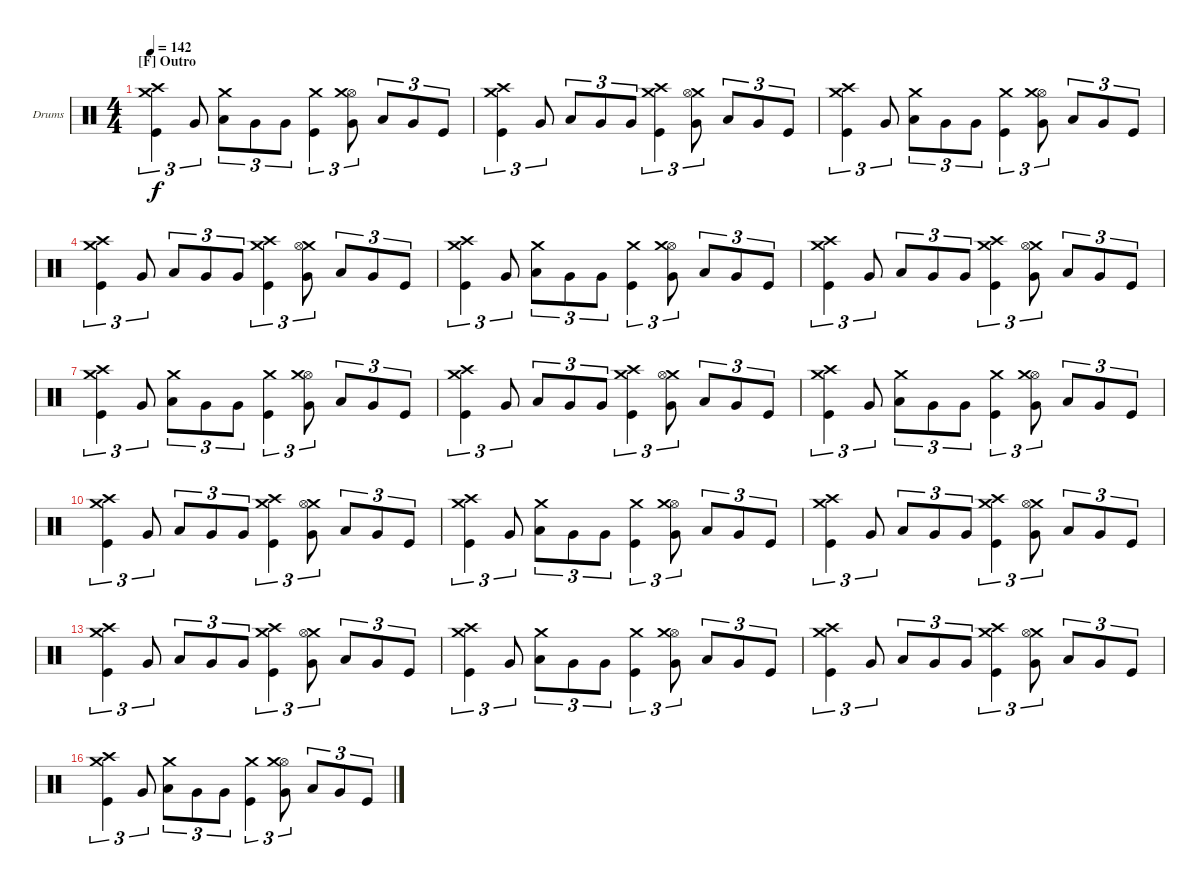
\bracketExtendMode nobrackets
\firstSystemTrackNameOrientation horizontal
\otherSystemsTrackNameOrientation horizontal
\defaultBarNumberDisplay FirstOfSystem
\track ("Drumkit" "Drums") {instrument percussion}
\staff {score}
\articulation defaults
\ts (4 4)
\section ("F" "Outro")
\tempo 142
\clef neutral
\ks c
("Kick (hit)" "Crash medium (hit)" "Crash high (hit)").4{tu (3 2) dy f beam split} "Very Low Tom (hit)".8{tu (3 2)} ("Low Tom (hit)" "Crash medium (hit)").8{tu (3 2)} "Very Low Tom (hit)".8{tu (3 2)} "Very Low Tom (hit)".8{tu (3 2)} ("Kick (hit)" "Crash medium (hit)").4{tu (3 2)} ("Very Low Tom (hit)" "Hi-Hat (open)" "Crash medium (hit)").8{tu (3 2)} "Low Tom (hit)".8{tu (3 2)} "Very Low Tom (hit)".8{tu (3 2)} "Kick (hit)".8{tu (3 2)} |
("Kick (hit)" "Crash medium (hit)" "Crash high (hit)").4{tu (3 2) beam split} "Very Low Tom (hit)".8{tu (3 2)} "Low Tom (hit)".8{tu (3 2)} "Very Low Tom (hit)".8{tu (3 2)} "Very Low Tom (hit)".8{tu (3 2)} ("Kick (hit)" "Crash high (hit)" "Crash medium (hit)").4{tu (3 2)} ("Very Low Tom (hit)" "Crash medium (hit)" "Hi-Hat (open)").8{tu (3 2)} "Low Tom (hit)".8{tu (3 2)} "Very Low Tom (hit)".8{tu (3 2)} "Kick (hit)".8{tu (3 2)} |
("Kick (hit)" "Crash medium (hit)" "Crash high (hit)").4{tu (3 2) beam split} "Very Low Tom (hit)".8{tu (3 2)} ("Low Tom (hit)" "Crash medium (hit)").8{tu (3 2)} "Very Low Tom (hit)".8{tu (3 2)} "Very Low Tom (hit)".8{tu (3 2)} ("Kick (hit)" "Crash medium (hit)").4{tu (3 2)} ("Very Low Tom (hit)" "Hi-Hat (open)" "Crash medium (hit)").8{tu (3 2)} "Low Tom (hit)".8{tu (3 2)} "Very Low Tom (hit)".8{tu (3 2)} "Kick (hit)".8{tu (3 2)} |
("Kick (hit)" "Crash medium (hit)" "Crash high (hit)").4{tu (3 2) beam split} "Very Low Tom (hit)".8{tu (3 2)} "Low Tom (hit)".8{tu (3 2)} "Very Low Tom (hit)".8{tu (3 2)} "Very Low Tom (hit)".8{tu (3 2)} ("Kick (hit)" "Crash high (hit)" "Crash medium (hit)").4{tu (3 2)} ("Very Low Tom (hit)" "Crash medium (hit)" "Hi-Hat (open)").8{tu (3 2)} "Low Tom (hit)".8{tu (3 2)} "Very Low Tom (hit)".8{tu (3 2)} "Kick (hit)".8{tu (3 2)} |
("Kick (hit)" "Crash medium (hit)" "Crash high (hit)").4{tu (3 2) beam split} "Very Low Tom (hit)".8{tu (3 2)} ("Low Tom (hit)" "Crash medium (hit)").8{tu (3 2)} "Very Low Tom (hit)".8{tu (3 2)} "Very Low Tom (hit)".8{tu (3 2)} ("Kick (hit)" "Crash medium (hit)").4{tu (3 2)} ("Very Low Tom (hit)" "Hi-Hat (open)" "Crash medium (hit)").8{tu (3 2)} "Low Tom (hit)".8{tu (3 2)} "Very Low Tom (hit)".8{tu (3 2)} "Kick (hit)".8{tu (3 2)} |
("Kick (hit)" "Crash medium (hit)" "Crash high (hit)").4{tu (3 2) beam split} "Very Low Tom (hit)".8{tu (3 2)} "Low Tom (hit)".8{tu (3 2)} "Very Low Tom (hit)".8{tu (3 2)} "Very Low Tom (hit)".8{tu (3 2)} ("Kick (hit)" "Crash high (hit)" "Crash medium (hit)").4{tu (3 2)} ("Very Low Tom (hit)" "Crash medium (hit)" "Hi-Hat (open)").8{tu (3 2)} "Low Tom (hit)".8{tu (3 2)} "Very Low Tom (hit)".8{tu (3 2)} "Kick (hit)".8{tu (3 2)} |
("Kick (hit)" "Crash medium (hit)" "Crash high (hit)").4{tu (3 2) beam split} "Very Low Tom (hit)".8{tu (3 2)} ("Low Tom (hit)" "Crash medium (hit)").8{tu (3 2)} "Very Low Tom (hit)".8{tu (3 2)} "Very Low Tom (hit)".8{tu (3 2)} ("Kick (hit)" "Crash medium (hit)").4{tu (3 2)} ("Very Low Tom (hit)" "Hi-Hat (open)" "Crash medium (hit)").8{tu (3 2)} "Low Tom (hit)".8{tu (3 2)} "Very Low Tom (hit)".8{tu (3 2)} "Kick (hit)".8{tu (3 2)} |
("Kick (hit)" "Crash medium (hit)" "Crash high (hit)").4{tu (3 2) beam split} "Very Low Tom (hit)".8{tu (3 2)} "Low Tom (hit)".8{tu (3 2)} "Very Low Tom (hit)".8{tu (3 2)} "Very Low Tom (hit)".8{tu (3 2)} ("Kick (hit)" "Crash high (hit)" "Crash medium (hit)").4{tu (3 2)} ("Very Low Tom (hit)" "Crash medium (hit)" "Hi-Hat (open)").8{tu (3 2)} "Low Tom (hit)".8{tu (3 2)} "Very Low Tom (hit)".8{tu (3 2)} "Kick (hit)".8{tu (3 2)} |
("Kick (hit)" "Crash medium (hit)" "Crash high (hit)").4{tu (3 2) beam split} "Very Low Tom (hit)".8{tu (3 2)} ("Low Tom (hit)" "Crash medium (hit)").8{tu (3 2)} "Very Low Tom (hit)".8{tu (3 2)} "Very Low Tom (hit)".8{tu (3 2)} ("Kick (hit)" "Crash medium (hit)").4{tu (3 2)} ("Very Low Tom (hit)" "Hi-Hat (open)" "Crash medium (hit)").8{tu (3 2)} "Low Tom (hit)".8{tu (3 2)} "Very Low Tom (hit)".8{tu (3 2)} "Kick (hit)".8{tu (3 2)} |
("Kick (hit)" "Crash medium (hit)" "Crash high (hit)").4{tu (3 2) beam split} "Very Low Tom (hit)".8{tu (3 2)} "Low Tom (hit)".8{tu (3 2)} "Very Low Tom (hit)".8{tu (3 2)} "Very Low Tom (hit)".8{tu (3 2)} ("Kick (hit)" "Crash high (hit)" "Crash medium (hit)").4{tu (3 2)} ("Very Low Tom (hit)" "Crash medium (hit)" "Hi-Hat (open)").8{tu (3 2)} "Low Tom (hit)".8{tu (3 2)} "Very Low Tom (hit)".8{tu (3 2)} "Kick (hit)".8{tu (3 2)} |
("Kick (hit)" "Crash medium (hit)" "Crash high (hit)").4{tu (3 2) beam split} "Very Low Tom (hit)".8{tu (3 2)} ("Low Tom (hit)" "Crash medium (hit)").8{tu (3 2)} "Very Low Tom (hit)".8{tu (3 2)} "Very Low Tom (hit)".8{tu (3 2)} ("Kick (hit)" "Crash medium (hit)").4{tu (3 2)} ("Very Low Tom (hit)" "Hi-Hat (open)" "Crash medium (hit)").8{tu (3 2)} "Low Tom (hit)".8{tu (3 2)} "Very Low Tom (hit)".8{tu (3 2)} "Kick (hit)".8{tu (3 2)} |
("Kick (hit)" "Crash medium (hit)" "Crash high (hit)").4{tu (3 2) beam split} "Very Low Tom (hit)".8{tu (3 2)} "Low Tom (hit)".8{tu (3 2)} "Very Low Tom (hit)".8{tu (3 2)} "Very Low Tom (hit)".8{tu (3 2)} ("Kick (hit)" "Crash high (hit)" "Crash medium (hit)").4{tu (3 2)} ("Very Low Tom (hit)" "Crash medium (hit)" "Hi-Hat (open)").8{tu (3 2)} "Low Tom (hit)".8{tu (3 2)} "Very Low Tom (hit)".8{tu (3 2)} "Kick (hit)".8{tu (3 2)} |
("Kick (hit)" "Crash medium (hit)" "Crash high (hit)").4{tu (3 2) beam split} "Very Low Tom (hit)".8{tu (3 2)} "Low Tom (hit)".8{tu (3 2)} "Very Low Tom (hit)".8{tu (3 2)} "Very Low Tom (hit)".8{tu (3 2)} ("Kick (hit)" "Crash high (hit)" "Crash medium (hit)").4{tu (3 2)} ("Very Low Tom (hit)" "Crash medium (hit)" "Hi-Hat (open)").8{tu (3 2)} "Low Tom (hit)".8{tu (3 2)} "Very Low Tom (hit)".8{tu (3 2)} "Kick (hit)".8{tu (3 2)} |
("Kick (hit)" "Crash medium (hit)" "Crash high (hit)").4{tu (3 2) beam split} "Very Low Tom (hit)".8{tu (3 2)} ("Low Tom (hit)" "Crash medium (hit)").8{tu (3 2)} "Very Low Tom (hit)".8{tu (3 2)} "Very Low Tom (hit)".8{tu (3 2)} ("Kick (hit)" "Crash medium (hit)").4{tu (3 2)} ("Very Low Tom (hit)" "Hi-Hat (open)" "Crash medium (hit)").8{tu (3 2)} "Low Tom (hit)".8{tu (3 2)} "Very Low Tom (hit)".8{tu (3 2)} "Kick (hit)".8{tu (3 2)} |
("Kick (hit)" "Crash medium (hit)" "Crash high (hit)").4{tu (3 2) beam split} "Very Low Tom (hit)".8{tu (3 2)} "Low Tom (hit)".8{tu (3 2)} "Very Low Tom (hit)".8{tu (3 2)} "Very Low Tom (hit)".8{tu (3 2)} ("Kick (hit)" "Crash high (hit)" "Crash medium (hit)").4{tu (3 2)} ("Very Low Tom (hit)" "Crash medium (hit)" "Hi-Hat (open)").8{tu (3 2)} "Low Tom (hit)".8{tu (3 2)} "Very Low Tom (hit)".8{tu (3 2)} "Kick (hit)".8{tu (3 2)} |
("Kick (hit)" "Crash medium (hit)" "Crash high (hit)").4{tu (3 2) beam split} "Very Low Tom (hit)".8{tu (3 2)} ("Low Tom (hit)" "Crash medium (hit)").8{tu (3 2)} "Very Low Tom (hit)".8{tu (3 2)} "Very Low Tom (hit)".8{tu (3 2)} ("Kick (hit)" "Crash medium (hit)").4{tu (3 2)} ("Very Low Tom (hit)" "Hi-Hat (open)" "Crash medium (hit)").8{tu (3 2)} "Low Tom (hit)".8{tu (3 2)} "Very Low Tom (hit)".8{tu (3 2)} "Kick (hit)".8{tu (3 2)}
